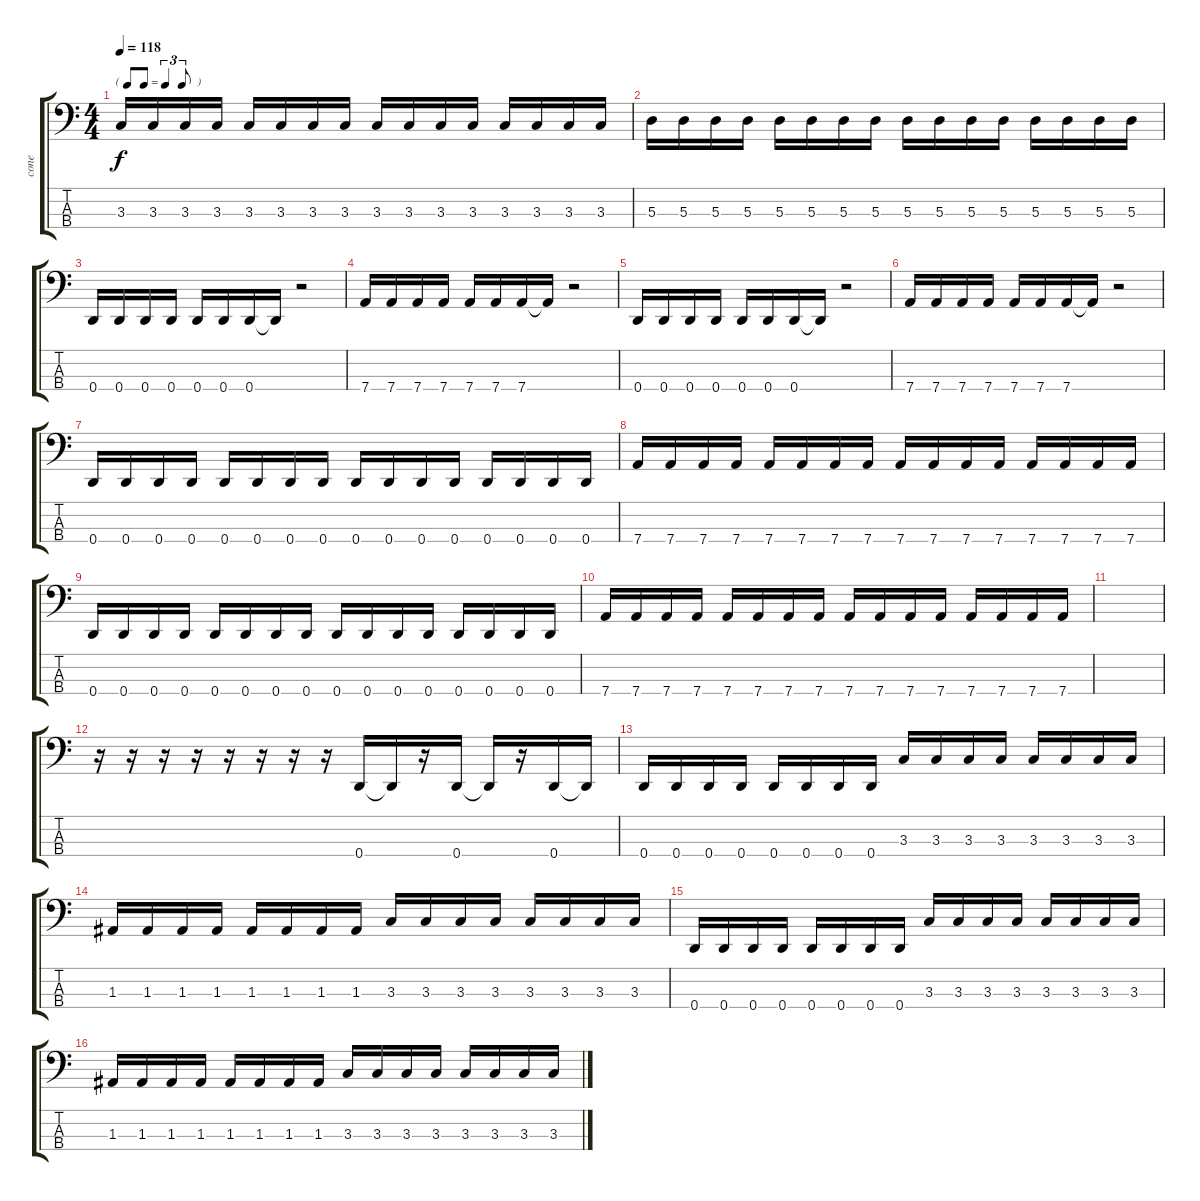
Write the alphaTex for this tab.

\track ("cone" "cone") {instrument electricbasspick}
\staff {score tabs}
\tuning (G2 D2 A1 D1) {hide}
\ts (4 4)
\tf triplet8th
\tempo 118
\clef f4
\ks c
3.3.16{dy f} 3.3.16 3.3.16 3.3.16 3.3.16 3.3.16 3.3.16 3.3.16 3.3.16 3.3.16 3.3.16 3.3.16 3.3.16 3.3.16 3.3.16 3.3.16 |
5.3.16 5.3.16 5.3.16 5.3.16 5.3.16 5.3.16 5.3.16 5.3.16 5.3.16 5.3.16 5.3.16 5.3.16 5.3.16 5.3.16 5.3.16 5.3.16 |
0.4.16 0.4.16 0.4.16 0.4.16 0.4.16 0.4.16 0.4.16 0.4{t}.16 r.2 |
7.4.16 7.4.16 7.4.16 7.4.16 7.4.16 7.4.16 7.4.16 7.4{t}.16 r.2 |
0.4.16 0.4.16 0.4.16 0.4.16 0.4.16 0.4.16 0.4.16 0.4{t}.16 r.2 |
7.4.16 7.4.16 7.4.16 7.4.16 7.4.16 7.4.16 7.4.16 7.4{t}.16 r.2 |
0.4.16 0.4.16 0.4.16 0.4.16 0.4.16 0.4.16 0.4.16 0.4.16 0.4.16 0.4.16 0.4.16 0.4.16 0.4.16 0.4.16 0.4.16 0.4.16 |
7.4.16 7.4.16 7.4.16 7.4.16 7.4.16 7.4.16 7.4.16 7.4.16 7.4.16 7.4.16 7.4.16 7.4.16 7.4.16 7.4.16 7.4.16 7.4.16 |
0.4.16 0.4.16 0.4.16 0.4.16 0.4.16 0.4.16 0.4.16 0.4.16 0.4.16 0.4.16 0.4.16 0.4.16 0.4.16 0.4.16 0.4.16 0.4.16 |
7.4.16 7.4.16 7.4.16 7.4.16 7.4.16 7.4.16 7.4.16 7.4.16 7.4.16 7.4.16 7.4.16 7.4.16 7.4.16 7.4.16 7.4.16 7.4.16 |
|
r.16 r.16 r.16 r.16 r.16 r.16 r.16 r.16 0.4.16 0.4{t}.16 r.16 0.4.16 0.4{t}.16 r.16 0.4.16 0.4{t}.16 |
0.4.16 0.4.16 0.4.16 0.4.16 0.4.16 0.4.16 0.4.16 0.4.16 3.3.16 3.3.16 3.3.16 3.3.16 3.3.16 3.3.16 3.3.16 3.3.16 |
1.3.16 1.3.16 1.3.16 1.3.16 1.3.16 1.3.16 1.3.16 1.3.16 3.3.16 3.3.16 3.3.16 3.3.16 3.3.16 3.3.16 3.3.16 3.3.16 |
0.4.16 0.4.16 0.4.16 0.4.16 0.4.16 0.4.16 0.4.16 0.4.16 3.3.16 3.3.16 3.3.16 3.3.16 3.3.16 3.3.16 3.3.16 3.3.16 |
1.3.16 1.3.16 1.3.16 1.3.16 1.3.16 1.3.16 1.3.16 1.3.16 3.3.16 3.3.16 3.3.16 3.3.16 3.3.16 3.3.16 3.3.16 3.3.16
